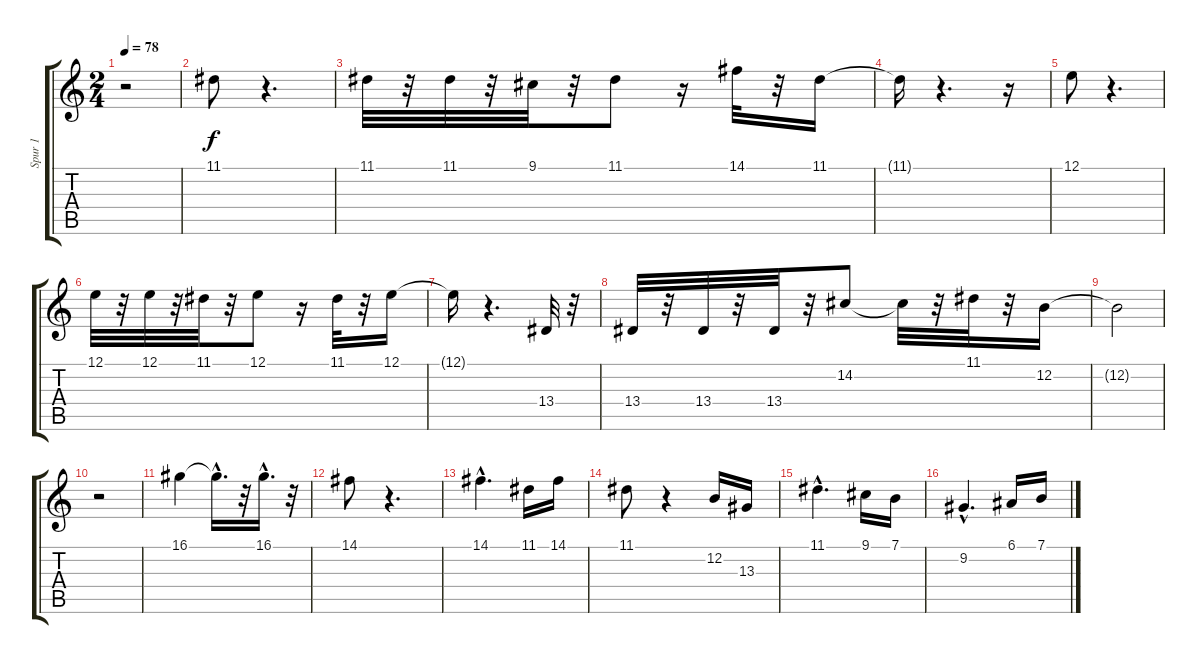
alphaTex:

\track ("Spur 1" "Spur 1") {instrument piccolo}
\staff {score tabs}
\tuning (E4 B3 G3 D3 A2 E2) {hide}
\ts (2 4)
\tempo 78
\clef g2
\ks c
r.2{dy f} |
11.1.8 r.4{d} |
11.1.32 r.32 11.1.32 r.32 9.1.32 r.32 11.1.8 r.16 14.1.32 r.32 11.1.16 |
11.1{t}.16 r.4{d} r.16 |
12.1.8 r.4{d} |
12.1.32 r.32 12.1.32 r.32 11.1.32 r.32 12.1.8 r.16 11.1.32 r.32 12.1.16 |
12.1{t}.16 r.4{d} 13.4.32 r.32 |
13.4.32 r.32 13.4.32 r.32 13.4.32 r.32 14.2.8 14.2{t}.32 r.32 11.1.32 r.32 12.2.16 |
12.2{t}.2 |
r.2 |
16.1.4 16.1{hac t}.16{d} r.32 16.1{hac}.16{d} r.32 |
14.1.8 r.4{d} |
14.1{hac}.4{d} 11.1.16 14.1.16 |
11.1.8 r.4 12.2.16 13.3.16 |
11.1{hac}.4{d} 9.1.16 7.1.16 |
9.2{hac}.4{d} 6.1.16 7.1.16
